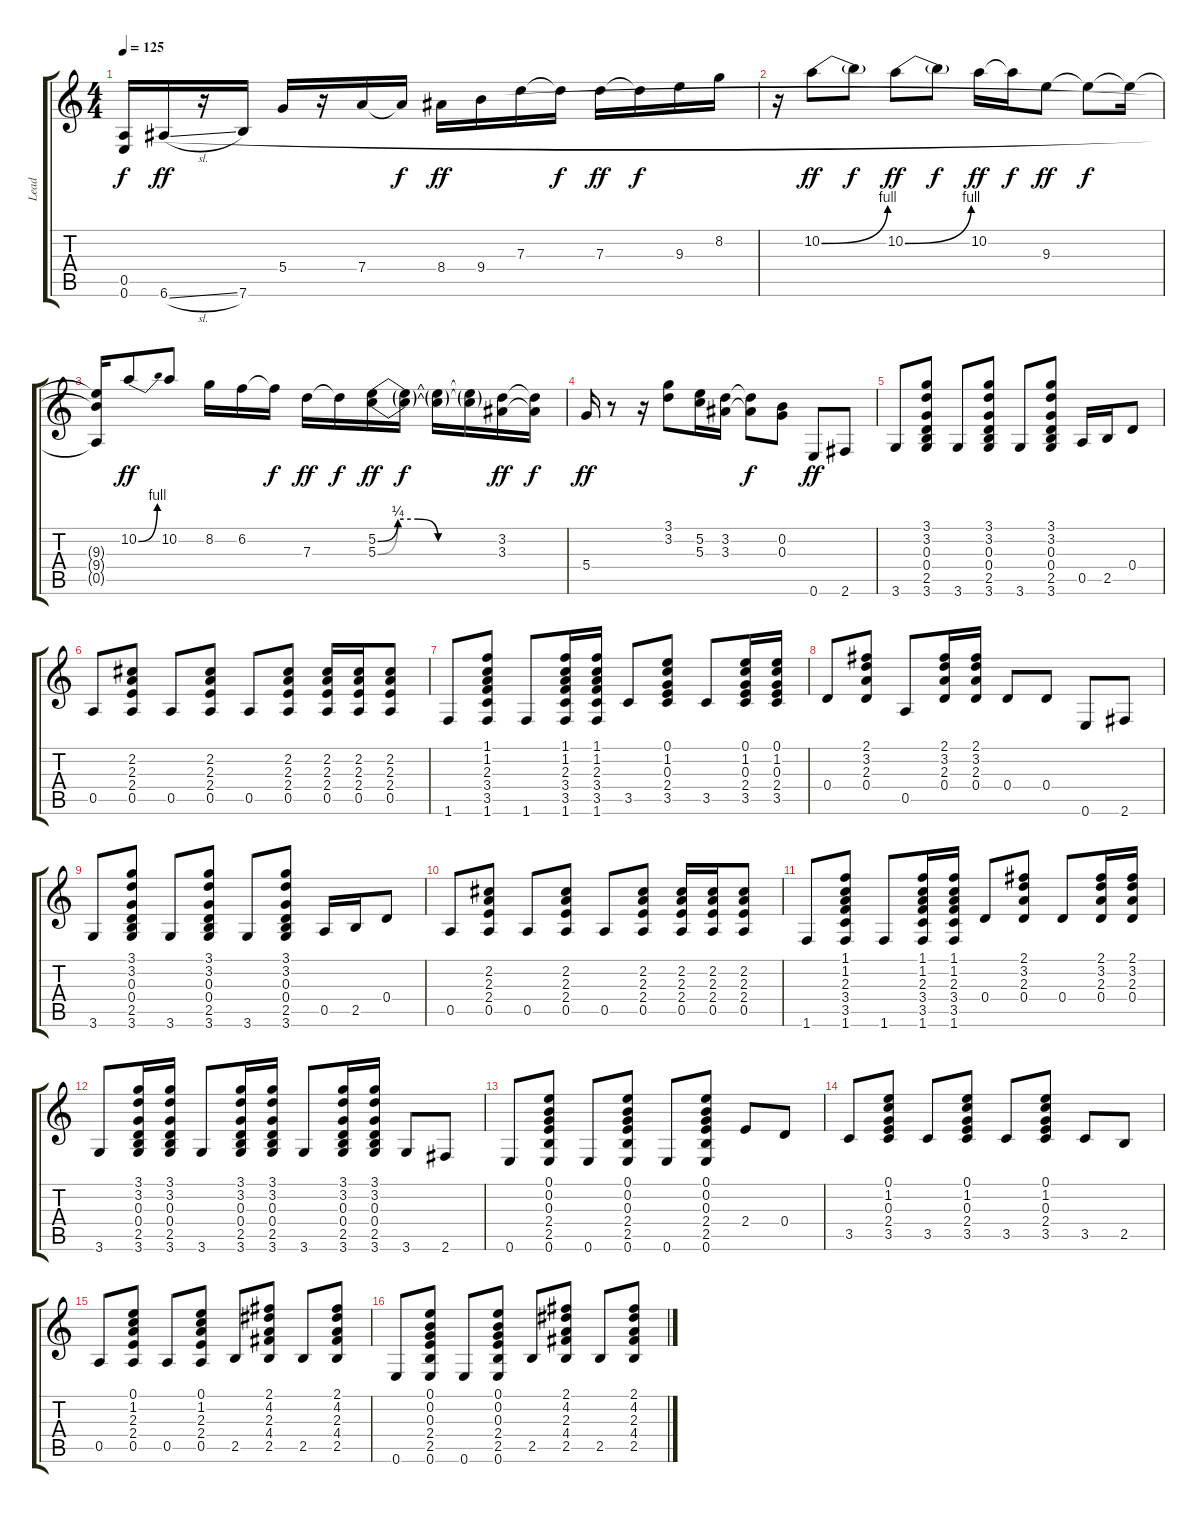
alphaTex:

\track ("Lead" "Lead") {instrument acousticguitarsteel}
\staff {score tabs}
\tuning (E4 B3 G3 D3 A2 E2) {hide}
\ts (4 4)
\tempo 125
\clef g2
\ks c
(0.5{t} 0.6).16{dy f} 6.6{sl}.16{dy ff} r.16 7.6.16 5.4.16 r.16 7.4.16 7.4{t}.16{dy f} 8.4.16{dy ff} 9.4.16 7.3.16 7.3{t}.16{dy f} 7.3.16{dy ff} 7.3{t}.16{dy f} 9.3.16 8.2.16 |
r.16 10.2{be (bend 0 0 60 4)}.8{dy ff} 10.2{t}.8{dy f} 10.2{be (bend 0 0 60 4)}.8{dy ff} 10.2{t}.8{dy f} 10.2.16{dy ff} 10.2{t}.16{dy f} 9.3.8{dy ff} 9.3{t}.8{dy f} 9.3{t}.16 |
(9.3{t} 9.4{t} 0.5{t}).16 10.2{be (bend 0 0 60 4)}.8{dy ff} 10.2.8 8.2.16 6.2.16 6.2{t}.16{dy f} 7.3.16{dy ff} 7.3{t}.16{dy f} (5.2{be (custom 0 0 10 1 20 1 30 0 60 0)} 5.3{be (custom 0 0 10 1 20 1 30 0 60 0)}).16{dy ff} (5.2{t} 5.3{t}).16{dy f} (5.2{t} 5.3{t}).16 (5.2{t} 5.3{t}).16 (3.2 3.3).16{dy ff} (3.2{t} 3.3{t}).16{dy f} |
5.4.16{dy ff} r.8 r.16 (3.1 3.2).8 (5.2 5.3).16 (3.2 3.3).16 (3.2{t} 3.3{t}).8{dy f} (0.2 0.3).8 0.6.8{dy ff} 2.6.8 |
3.6.8 (3.1 3.2 0.3 0.4 2.5 3.6).8 3.6.8 (3.1 3.2 0.3 0.4 2.5 3.6).8 3.6.8 (3.1 3.2 0.3 0.4 2.5 3.6).8 0.5.16 2.5.16 0.4.8 |
0.5.8 (2.2 2.3 2.4 0.5).8 0.5.8 (2.2 2.3 2.4 0.5).8 0.5.8 (2.2 2.3 2.4 0.5).8 (2.2 2.3 2.4 0.5).16 (2.2 2.3 2.4 0.5).16 (2.2 2.3 2.4 0.5).8 |
1.6.8 (1.1 1.2 2.3 3.4 3.5 1.6).8 1.6.8 (1.1 1.2 2.3 3.4 3.5 1.6).16 (1.1 1.2 2.3 3.4 3.5 1.6).16 3.5.8 (0.1 1.2 0.3 2.4 3.5).8 3.5.8 (0.1 1.2 0.3 2.4 3.5).16 (0.1 1.2 0.3 2.4 3.5).16 |
0.4.8 (2.1 3.2 2.3 0.4).8 0.5.8 (2.1 3.2 2.3 0.4).16 (2.1 3.2 2.3 0.4).16 0.4.8 0.4.8 0.6.8 2.6.8 |
3.6.8 (3.1 3.2 0.3 0.4 2.5 3.6).8 3.6.8 (3.1 3.2 0.3 0.4 2.5 3.6).8 3.6.8 (3.1 3.2 0.3 0.4 2.5 3.6).8 0.5.16 2.5.16 0.4.8 |
0.5.8 (2.2 2.3 2.4 0.5).8 0.5.8 (2.2 2.3 2.4 0.5).8 0.5.8 (2.2 2.3 2.4 0.5).8 (2.2 2.3 2.4 0.5).16 (2.2 2.3 2.4 0.5).16 (2.2 2.3 2.4 0.5).8 |
1.6.8 (1.1 1.2 2.3 3.4 3.5 1.6).8 1.6.8 (1.1 1.2 2.3 3.4 3.5 1.6).16 (1.1 1.2 2.3 3.4 3.5 1.6).16 0.4.8 (2.1 3.2 2.3 0.4).8 0.4.8 (2.1 3.2 2.3 0.4).16 (2.1 3.2 2.3 0.4).16 |
3.6.8 (3.1 3.2 0.3 0.4 2.5 3.6).16 (3.1 3.2 0.3 0.4 2.5 3.6).16 3.6.8 (3.1 3.2 0.3 0.4 2.5 3.6).16 (3.1 3.2 0.3 0.4 2.5 3.6).16 3.6.8 (3.1 3.2 0.3 0.4 2.5 3.6).16 (3.1 3.2 0.3 0.4 2.5 3.6).16 3.6.8 2.6.8 |
0.6.8 (0.1 0.2 0.3 2.4 2.5 0.6).8 0.6.8 (0.1 0.2 0.3 2.4 2.5 0.6).8 0.6.8 (0.1 0.2 0.3 2.4 2.5 0.6).8 2.4.8 0.4.8 |
3.5.8 (0.1 1.2 0.3 2.4 3.5).8 3.5.8 (0.1 1.2 0.3 2.4 3.5).8 3.5.8 (0.1 1.2 0.3 2.4 3.5).8 3.5.8 2.5.8 |
0.5.8 (0.1 1.2 2.3 2.4 0.5).8 0.5.8 (0.1 1.2 2.3 2.4 0.5).8 2.5.8 (2.1 4.2 2.3 4.4 2.5).8 2.5.8 (2.1 4.2 2.3 4.4 2.5).8 |
0.6.8 (0.1 0.2 0.3 2.4 2.5 0.6).8 0.6.8 (0.1 0.2 0.3 2.4 2.5 0.6).8 2.5.8 (2.1 4.2 2.3 4.4 2.5).8 2.5.8 (2.1 4.2 2.3 4.4 2.5).8
